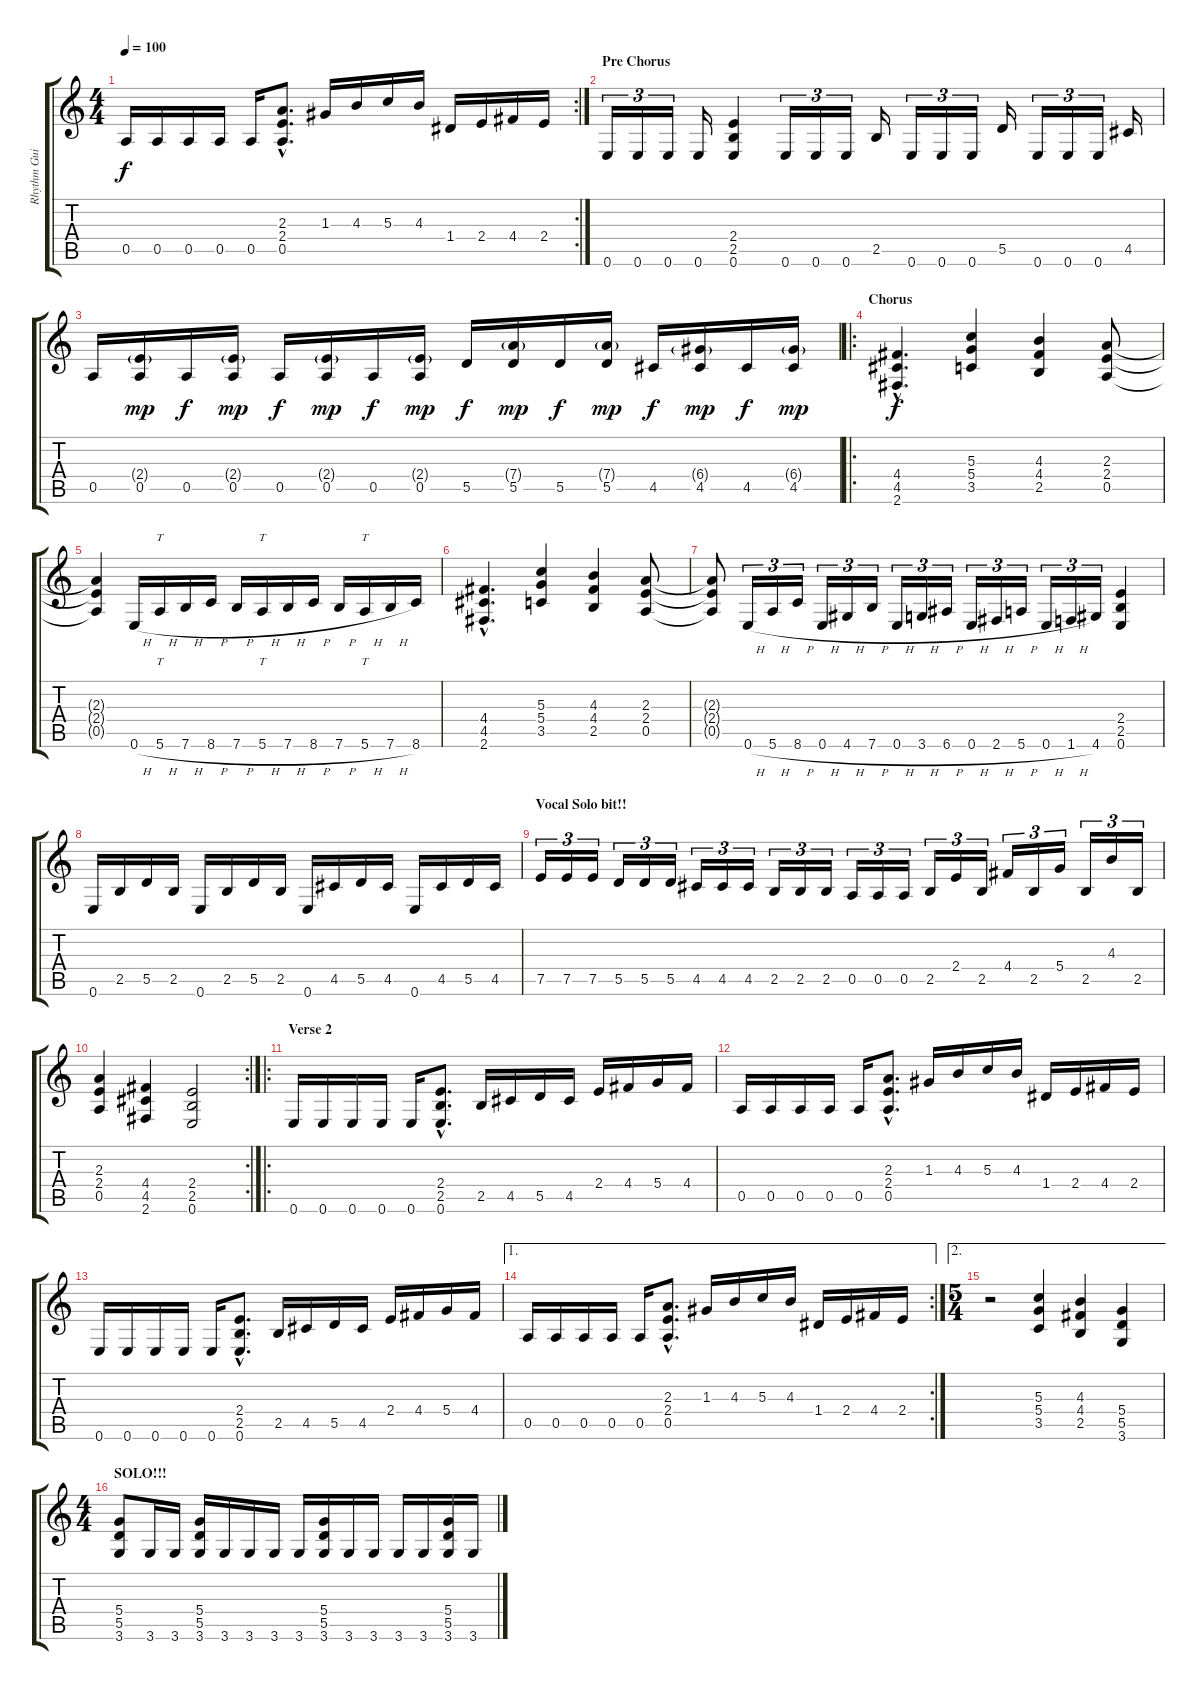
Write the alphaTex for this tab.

\track ("Rhythm Guitar" "Rhythm Gui") {instrument distortionguitar}
\staff {score tabs}
\tuning (E4 B3 G3 D3 A2 E2) {hide}
\rc 2
\ts (4 4)
\tempo 100
\clef g2
\ks c
0.5.16{dy f} 0.5.16 0.5.16 0.5.16 0.5.16 (2.3{hac} 2.4{hac} 0.5{hac}).8{d} 1.3.16 4.3.16 5.3.16 4.3.16 1.4.16 2.4.16 4.4.16 2.4.16 |
\section ("" "Pre Chorus")
0.6.16{tu (3 2)} 0.6.16{tu (3 2)} 0.6.16{tu (3 2)} 0.6.16 (2.4 2.5 0.6).4 0.6.16{tu (3 2)} 0.6.16{tu (3 2)} 0.6.16{tu (3 2)} 2.5.16 0.6.16{tu (3 2)} 0.6.16{tu (3 2)} 0.6.16{tu (3 2)} 5.5.16 0.6.16{tu (3 2)} 0.6.16{tu (3 2)} 0.6.16{tu (3 2)} 4.5.16 |
0.5.16 (2.4{g} 0.5).16{dy mp} 0.5.16{dy f} (2.4{g} 0.5).16{dy mp} 0.5.16{dy f} (2.4{g} 0.5).16{dy mp} 0.5.16{dy f} (2.4{g} 0.5).16{dy mp} 5.5.16{dy f} (7.4{g} 5.5).16{dy mp} 5.5.16{dy f} (7.4{g} 5.5).16{dy mp} 4.5.16{dy f} (6.4{g} 4.5).16{dy mp} 4.5.16{dy f} (6.4{g} 4.5).16{dy mp} |
\ro
\section ("" "Chorus")
(4.4{hac} 4.5{hac} 2.6{hac}).4{d dy f} (5.3 5.4 3.5).4 (4.3 4.4 2.5).4 (2.3 2.4 0.5).8 |
(2.3{t} 2.4{t} 0.5{t}).4{volume 16} 0.6{h}.16 5.6{h}.16{tt} 7.6{h}.16 8.6{h}.16 7.6{h}.16 5.6{h}.16{tt} 7.6{h}.16 8.6{h}.16 7.6{h}.16 5.6{h}.16{tt} 7.6{h}.16 8.6.16 |
(4.4{hac} 4.5{hac} 2.6{hac}).4{d volume 12} (5.3 5.4 3.5).4 (4.3 4.4 2.5).4 (2.3 2.4 0.5).8 |
(2.3{t} 2.4{t} 0.5{t}).8 0.6{h}.16{tu (3 2)} 5.6{h}.16{tu (3 2)} 8.6{h}.16{tu (3 2)} 0.6{h}.16{tu (3 2)} 4.6{h}.16{tu (3 2)} 7.6{h}.16{tu (3 2)} 0.6{h}.16{tu (3 2)} 3.6{h}.16{tu (3 2)} 6.6{h}.16{tu (3 2)} 0.6{h}.16{tu (3 2)} 2.6{h}.16{tu (3 2)} 5.6{h}.16{tu (3 2)} 0.6{h}.16{tu (3 2)} 1.6{h}.16{tu (3 2)} 4.6.16{tu (3 2)} (2.4 2.5 0.6).4 |
0.6.16{volume 16} 2.5.16 5.5.16 2.5.16 0.6.16 2.5.16 5.5.16 2.5.16 0.6.16 4.5.16 5.5.16 4.5.16 0.6.16 4.5.16 5.5.16 4.5.16 |
\section ("" "Vocal Solo bit!!")
7.5.16{tu (3 2)} 7.5.16{tu (3 2)} 7.5.16{tu (3 2)} 5.5.16{tu (3 2)} 5.5.16{tu (3 2)} 5.5.16{tu (3 2)} 4.5.16{tu (3 2)} 4.5.16{tu (3 2)} 4.5.16{tu (3 2)} 2.5.16{tu (3 2)} 2.5.16{tu (3 2)} 2.5.16{tu (3 2)} 0.5.16{tu (3 2)} 0.5.16{tu (3 2)} 0.5.16{tu (3 2)} 2.5.16{tu (3 2)} 2.4.16{tu (3 2)} 2.5.16{tu (3 2)} 4.4.16{tu (3 2)} 2.5.16{tu (3 2)} 5.4.16{tu (3 2)} 2.5.16{tu (3 2)} 4.3.16{tu (3 2)} 2.5.16{tu (3 2)} |
\rc 2
(2.3 2.4 0.5).4{volume 13} (4.4 4.5 2.6).4 (2.4 2.5 0.6).2 |
\ro
\section ("" "Verse 2")
0.6.16 0.6.16 0.6.16 0.6.16 0.6.16 (2.4{hac} 2.5{hac} 0.6{hac}).8{d} 2.5.16 4.5.16 5.5.16 4.5.16 2.4.16 4.4.16 5.4.16 4.4.16 |
0.5.16 0.5.16 0.5.16 0.5.16 0.5.16 (2.3{hac} 2.4{hac} 0.5{hac}).8{d} 1.3.16 4.3.16 5.3.16 4.3.16 1.4.16 2.4.16 4.4.16 2.4.16 |
0.6.16 0.6.16 0.6.16 0.6.16 0.6.16 (2.4{hac} 2.5{hac} 0.6{hac}).8{d} 2.5.16 4.5.16 5.5.16 4.5.16 2.4.16 4.4.16 5.4.16 4.4.16 |
\ae 1
\rc 2
0.5.16 0.5.16 0.5.16 0.5.16 0.5.16 (2.3{hac} 2.4{hac} 0.5{hac}).8{d} 1.3.16 4.3.16 5.3.16 4.3.16 1.4.16 2.4.16 4.4.16 2.4.16 |
\ae 2
\ts (5 4)
r.2 (5.3 5.4 3.5).4 (4.3 4.4 2.5).4 (5.4 5.5 3.6).4 |
\ts (4 4)
\section ("" "SOLO!!!")
(5.4 5.5 3.6).8{balance 10} 3.6.16 3.6.16 (5.4 5.5 3.6).16 3.6.16 3.6.16 3.6.16 3.6.16 (5.4 5.5 3.6).16 3.6.16 3.6.16 3.6.16 3.6.16 (5.4 5.5 3.6).16 3.6.16
